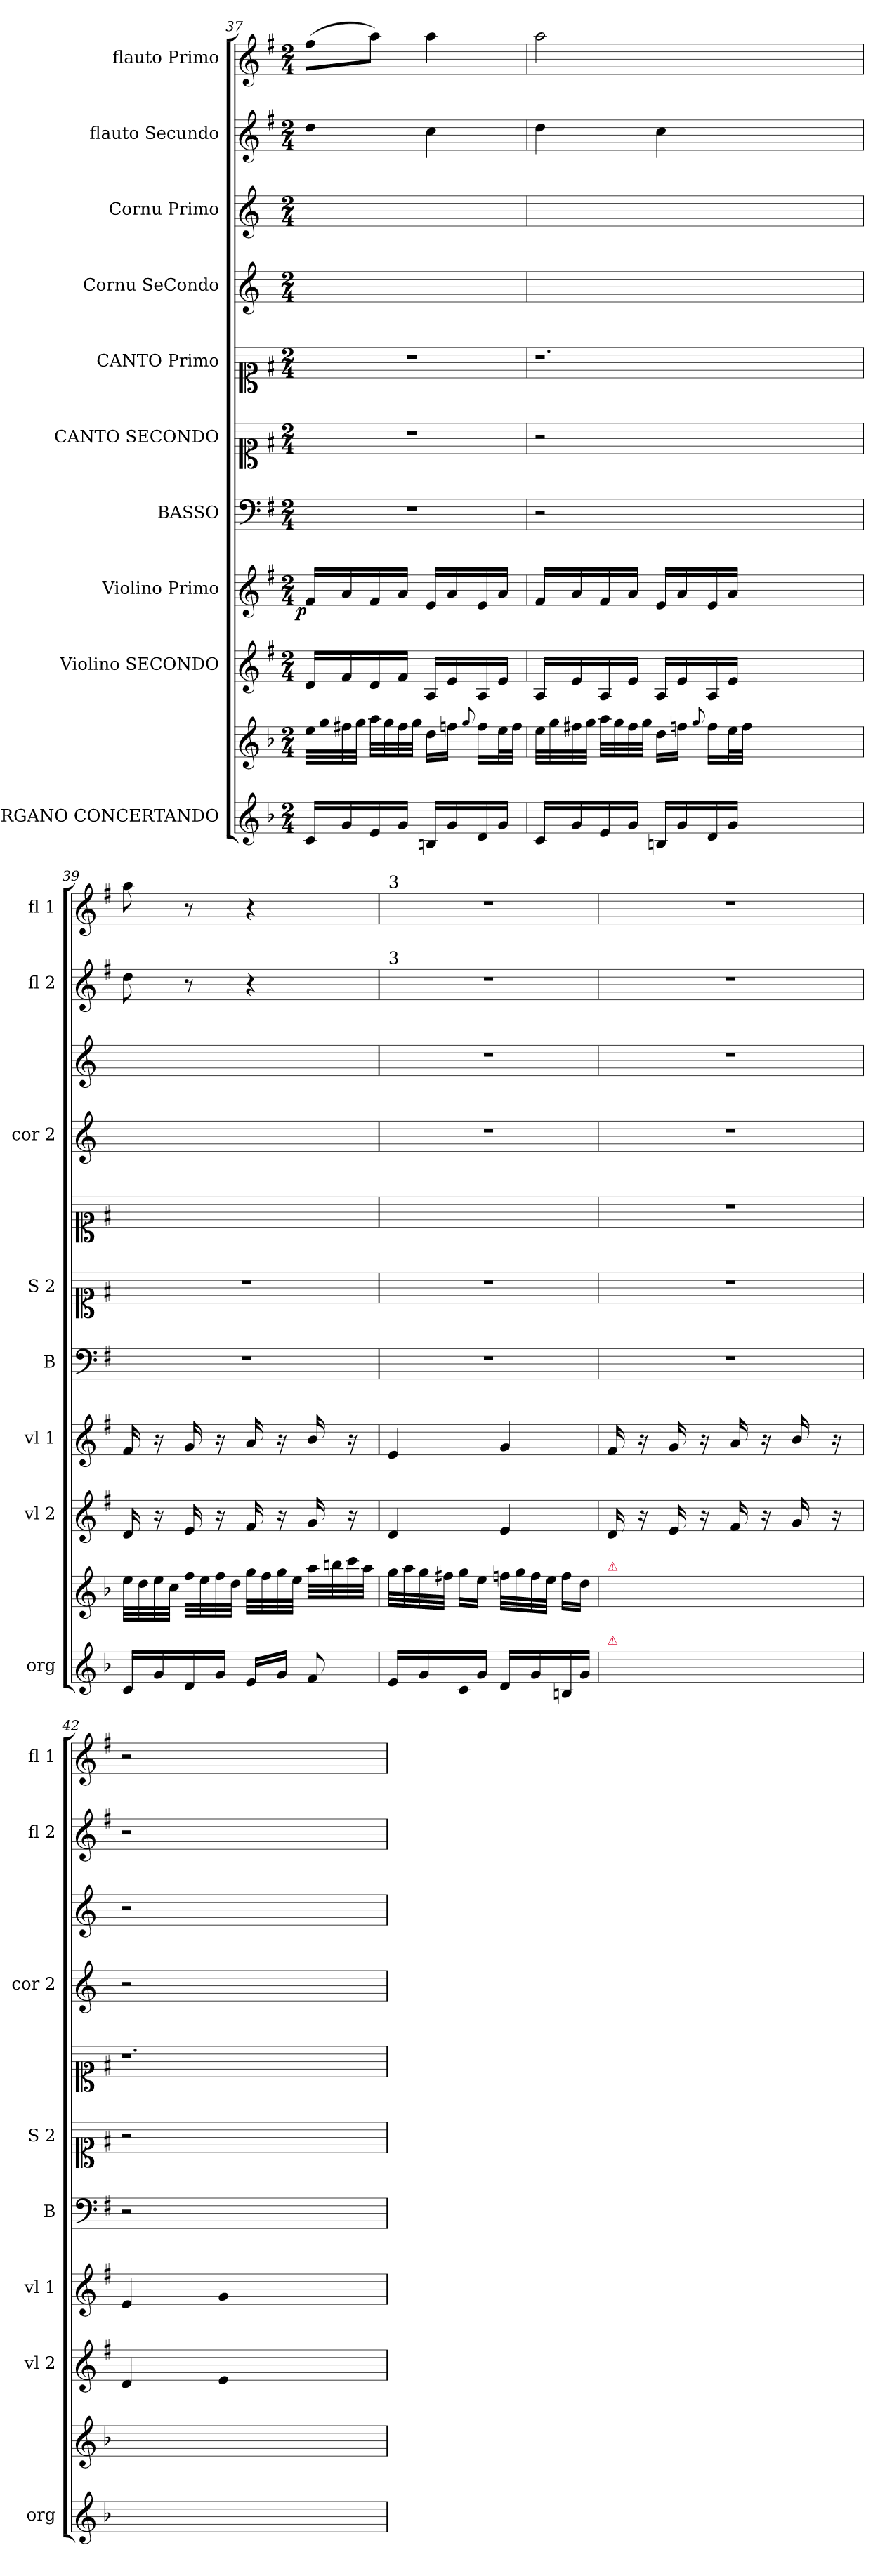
**kern	**kern	**kern	**dynam	**kern	**dynam	**kern	**kern	**kern	**kern	**kern	**kern	**kern
*part10	*part10	*part9	*part9	*part8	*part8	*part7	*part6	*part5	*part4	*part3	*part2	*part1
*staff11	*staff10	*staff9	*staff9	*staff8	*staff8	*staff7	*staff6	*staff5	*staff4	*staff3	*staff2	*staff1
*I"ORGANO CONCERTANDO	*	*I"Violino SECONDO	*	*I"Violino Primo	*	*I"BASSO	*I"CANTO SECONDO	*I"CANTO Primo	*I"Cornu SeCondo	*I"Cornu Primo	*I"flauto Secundo	*I"flauto Primo
*I'org	*	*I'vl 2	*	*I'vl 1	*	*I'B	*I'S 2	*	*I'cor 2	*	*I'fl 2	*I'fl 1
*clefG2	*clefG2	*clefG2	*	*clefG2	*	*clefF4	*clefC1	*clefC1	*clefG2	*clefG2	*clefG2	*clefG2
*ITrd-1c-2	*ITrd-1c-2	*	*	*	*	*	*	*	*ITrd3c5	*ITrd3c5	*	*
*k[f#]	*k[f#]	*k[f#]	*	*k[f#]	*	*k[f#]	*k[f#]	*k[f#]	*k[f#]	*k[f#]	*k[f#]	*k[f#]
*G:	*G:	*G:	*	*G:	*	*G:	*G:	*G:	*	*	*G:	*G:
*M2/4	*M2/4	*M2/4	*	*M2/4	*	*M2/4	*M2/4	*M2/4	*M2/4	*M2/4	*M2/4	*M2/4
=37	=37	=37	=37	=37	=37	=37	=37	=37	=37	=37	=37	=37
!	!	!	!LO:DY:b:rj	!	!LO:DY:b:rj	!	!	!	!	!	!	!
16d/LL	32ff#\LLL	16d/LL	po.	16f#/LL	p.	2r	2r	2r	2ryy	2ryy	4dd\	(8ff#\L
.	32aa\	.	.	.	.	.	.	.	.	.	.	.
16a/	32gg#X\	16f#/	.	16a/	.	.	.	.	.	.	.	.
.	32aa\JJJ	.	.	.	.	.	.	.	.	.	.	.
16f#/	32bb\LLL	16d/	.	16f#/	.	.	.	.	.	.	.	8aa\J)
.	32aa\	.	.	.	.	.	.	.	.	.	.	.
16a/JJ	32gg#\	16f#/JJ	.	16a/JJ	.	.	.	.	.	.	.	.
.	32aa\JJJ	.	.	.	.	.	.	.	.	.	.	.
16c#X/LL	16ee\LL	16A/LL	.	16e/LL	.	.	.	.	.	.	4cc\	4aa\
16a/	16ggn\JJ	16e/	.	16a/	.	.	.	.	.	.	.	.
.	8qqaa/	.	.	.	.	.	.	.	.	.	.	.
16e/	16gg\LL	16A/	.	16e/	.	.	.	.	.	.	.	.
16a/JJ	32ff#\L	16e/JJ	.	16a/JJ	.	.	.	.	.	.	.	.
.	32gg\JJJ	.	.	.	.	.	.	.	.	.	.	.
=38	=38	=38	=38	=38	=38	=38	=38	=38	=38	=38	=38	=38
16d/LL	32ff#\LLL	16A/LL	.	16f#/LL	.	2r	2r	1.r	1.ryy	1.ryy	4dd\	2aa\
.	32aa\	.	.	.	.	.	.	.	.	.	.	.
16a/	32gg#X\	16e/	.	16a/	.	.	.	.	.	.	.	.
.	32aa\JJJ	.	.	.	.	.	.	.	.	.	.	.
16f#/	32bb\LLL	16A/	.	16f#/	.	.	.	.	.	.	.	.
.	32aa\	.	.	.	.	.	.	.	.	.	.	.
16a/JJ	32gg#\	16e/JJ	.	16a/JJ	.	.	.	.	.	.	.	.
.	32aa\JJJ	.	.	.	.	.	.	.	.	.	.	.
16c#X/LL	16ee\LL	16A/LL	.	16e/LL	.	.	.	.	.	.	4cc\	.
16a/	16ggn\JJ	16e/	.	16a/	.	.	.	.	.	.	.	.
.	8qqaa/	.	.	.	.	.	.	.	.	.	.	.
16e/	16gg\LL	16A/	.	16e/	.	.	.	.	.	.	.	.
16a/JJ	32ff#\L	16e/JJ	.	16a/JJ	.	.	.	.	.	.	.	.
.	32gg\JJJ	.	.	.	.	.	.	.	.	.	.	.
1ryy	1ryy	1ryy	.	1ryy	.	1ryy	1ryy	.	.	.	1ryy	1ryy
=39	=39	=39	=39	=39	=39	=39	=39	=39	=39	=39	=39	=39
16d/LL	32ff#\LLL	16d/	.	16f#/	.	2r	2r	2ryy	2ryy	2ryy	8dd\	8aa\
.	32ee\	.	.	.	.	.	.	.	.	.	.	.
16a/	32ff#\	16r	.	16r	.	.	.	.	.	.	.	.
.	32dd\JJJ	.	.	.	.	.	.	.	.	.	.	.
16e/	32gg\LLL	16e/	.	16g/	.	.	.	.	.	.	8r	8r
.	32ff#\	.	.	.	.	.	.	.	.	.	.	.
16a/JJ	32gg\	16r	.	16r	.	.	.	.	.	.	.	.
.	32ee\JJJ	.	.	.	.	.	.	.	.	.	.	.
16f#/LL	32aa\LLL	16f#/	.	16a/	.	.	.	.	.	.	4r	4r
.	32gg\	.	.	.	.	.	.	.	.	.	.	.
16a/JJ	32aa\	16r	.	16r	.	.	.	.	.	.	.	.
.	32ff#\JJJ	.	.	.	.	.	.	.	.	.	.	.
8g/	32bb\LLL	16g/	.	16b/	.	.	.	.	.	.	.	.
.	32ccc#X\	.	.	.	.	.	.	.	.	.	.	.
.	32ddd\	16r	.	16r	.	.	.	.	.	.	.	.
.	32bb\JJJ	.	.	.	.	.	.	.	.	.	.	.
=40	=40	=40	=40	=40	=40	=40	=40	=40	=40	=40	=40	=40
!	!	!	!	!	!	!	!	!	!	!	!	!LO:TX:a:t=3
!	!	!	!	!	!	!	!	!	!	!	!LO:TX:a:t=3	!
16f#/LL	32aa\LLL	4d/	.	4e/	.	2r	2r	2ryy	2r	2r	2r	2r
.	32bb\	.	.	.	.	.	.	.	.	.	.	.
16a/	32aa\	.	.	.	.	.	.	.	.	.	.	.
.	32gg#X\JJJ	.	.	.	.	.	.	.	.	.	.	.
16d/	16aa\LL	.	.	.	.	.	.	.	.	.	.	.
16a/JJ	16ff#\JJ	.	.	.	.	.	.	.	.	.	.	.
16e/LL	32ggn\LLL	4e/	.	4g/	.	.	.	.	.	.	.	.
.	32aa\	.	.	.	.	.	.	.	.	.	.	.
16a/	32gg\	.	.	.	.	.	.	.	.	.	.	.
.	32ff#\JJJ	.	.	.	.	.	.	.	.	.	.	.
16c#X/	16gg\LL	.	.	.	.	.	.	.	.	.	.	.
16a/JJ	16ee\JJ	.	.	.	.	.	.	.	.	.	.	.
=41	=41	=41	=41	=41	=41	=41	=41	=41	=41	=41	=41	=41
!	!LO:TX:a:color=crimson:t=⚠	!	!	!	!	!	!	!	!	!	!	!
!LO:TX:a:color=crimson:t=⚠	!	!	!	!	!	!	!	!	!	!	!	!
16d/LLyy	32ff#\LLLyy	16d/	.	16f#/	.	2r	2r	2r	2r	2r	2r	2r
.	32ee\yy	.	.	.	.	.	.	.	.	.	.	.
16a/yy	32ff#\yy	16r	.	16r	.	.	.	.	.	.	.	.
.	32dd\JJJyy	.	.	.	.	.	.	.	.	.	.	.
16e/yy	32gg\LLLyy	16e/	.	16g/	.	.	.	.	.	.	.	.
.	32ff#\yy	.	.	.	.	.	.	.	.	.	.	.
16a/JJyy	32gg\yy	16r	.	16r	.	.	.	.	.	.	.	.
.	32ee\JJJyy	.	.	.	.	.	.	.	.	.	.	.
16f#/LLyy	32aa\LLLyy	16f#/	.	16a/	.	.	.	.	.	.	.	.
.	32gg\yy	.	.	.	.	.	.	.	.	.	.	.
16a/JJyy	32aa\yy	16r	.	16r	.	.	.	.	.	.	.	.
.	32ff#\JJJyy	.	.	.	.	.	.	.	.	.	.	.
8g/yy	32bb\LLLyy	16g/	.	16b/	.	.	.	.	.	.	.	.
.	32ccc#X\yy	.	.	.	.	.	.	.	.	.	.	.
.	32ddd\yy	16r	.	16r	.	.	.	.	.	.	.	.
.	32bb\JJJyy	.	.	.	.	.	.	.	.	.	.	.
=42	=42	=42	=42	=42	=42	=42	=42	=42	=42	=42	=42	=42
16f#/LLyy	32aa\LLLyy	4d/	.	4e/	.	2r	2r	1.r	2r	2r	2r	2r
.	32bb\yy	.	.	.	.	.	.	.	.	.	.	.
16a/yy	32aa\yy	.	.	.	.	.	.	.	.	.	.	.
.	32gg#X\JJJyy	.	.	.	.	.	.	.	.	.	.	.
16d/yy	16aa\LLyy	.	.	.	.	.	.	.	.	.	.	.
16a/JJyy	16ff#\JJyy	.	.	.	.	.	.	.	.	.	.	.
16e/LLyy	32ggn\LLLyy	4e/	.	4g/	.	.	.	.	.	.	.	.
.	32aa\yy	.	.	.	.	.	.	.	.	.	.	.
16a/yy	32gg\yy	.	.	.	.	.	.	.	.	.	.	.
.	32ff#\JJJyy	.	.	.	.	.	.	.	.	.	.	.
16c#X/yy	16gg\LLyy	.	.	.	.	.	.	.	.	.	.	.
16a/JJyy	16ee\JJyy	.	.	.	.	.	.	.	.	.	.	.
1ryy	1ryy	1ryy	.	1ryy	.	1ryy	1ryy	.	1ryy	1ryy	1ryy	1ryy
=	=	=	=	=	=	=	=	=	=	=	=	=
*-	*-	*-	*-	*-	*-	*-	*-	*-	*-	*-	*-	*-
